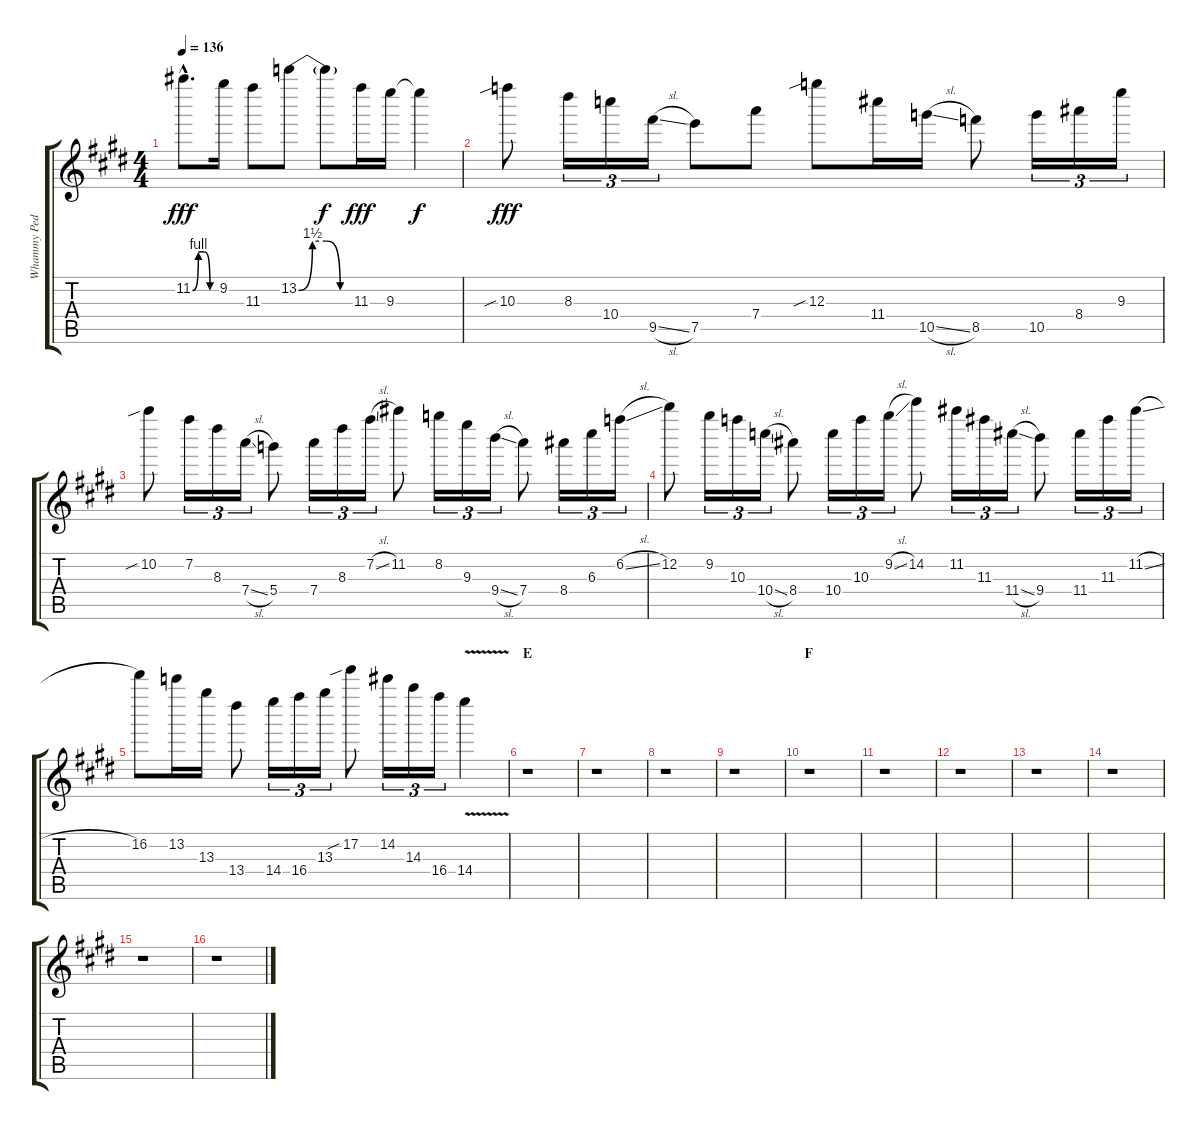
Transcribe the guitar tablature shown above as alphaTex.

\track ("Whammy Pedal +15ma" "Whammy Ped") {instrument distortionguitar}
\staff {score tabs}
\tuning (E6 B5 G5 D5 A4 E4) {hide}
\ts (4 4)
\tempo 136
\clef g2
\ks e
11.2{be (custom 0 0 15 4 30 4 45 0 60 0) hac}.8{d dy fff} 9.2.16 11.3.8 13.2{be (custom 0 0 15 6 30 6 45 0 60 0)}.8 13.2{t}.8{dy f} 11.3.16{dy fff} 9.3.16 9.3{t}.4{dy f} |
10.3{sib}.8{dy fff} 8.3.16{tu (3 2)} 10.4.16{tu (3 2)} 9.5{sl}.16{tu (3 2)} 7.5.8 7.4.8 12.3{sib}.8 11.4.16 10.5{sl}.16 8.5.8 10.5.16{tu (3 2)} 8.4.16{tu (3 2)} 9.3.16{tu (3 2)} |
10.2{sib}.8 7.2.16{tu (3 2)} 8.3.16{tu (3 2)} 7.4{sl}.16{tu (3 2)} 5.4.8 7.4.16{tu (3 2)} 8.3.16{tu (3 2)} 7.2{sl}.16{tu (3 2)} 11.2.8 8.2.16{tu (3 2)} 9.3.16{tu (3 2)} 9.4{sl}.16{tu (3 2)} 7.4.8 8.4.16{tu (3 2)} 6.3.16{tu (3 2)} 6.2{sl}.16{tu (3 2)} |
12.2.8 9.2.16{tu (3 2)} 10.3.16{tu (3 2)} 10.4{sl}.16{tu (3 2)} 8.4.8 10.4.16{tu (3 2)} 10.3.16{tu (3 2)} 9.2{sl}.16{tu (3 2)} 14.2.8 11.2.16{tu (3 2)} 11.3.16{tu (3 2)} 11.4{sl}.16{tu (3 2)} 9.4.8 11.4.16{tu (3 2)} 11.3.16{tu (3 2)} 11.2{sl}.16{tu (3 2)} |
16.2.8 13.2.16 13.3.16 13.4.8 14.4.16{tu (3 2)} 16.4.16{tu (3 2)} 13.3.16{tu (3 2)} 17.2{sib}.8 14.2.16{tu (3 2)} 14.3.16{tu (3 2)} 16.4.16{tu (3 2)} 14.4{v}.4 |
\section ("" "E")
r.1 |
r.1 |
r.1 |
r.1 |
\section ("" "F")
r.1 |
r.1 |
r.1 |
r.1 |
r.1 |
r.1 |
r.1
